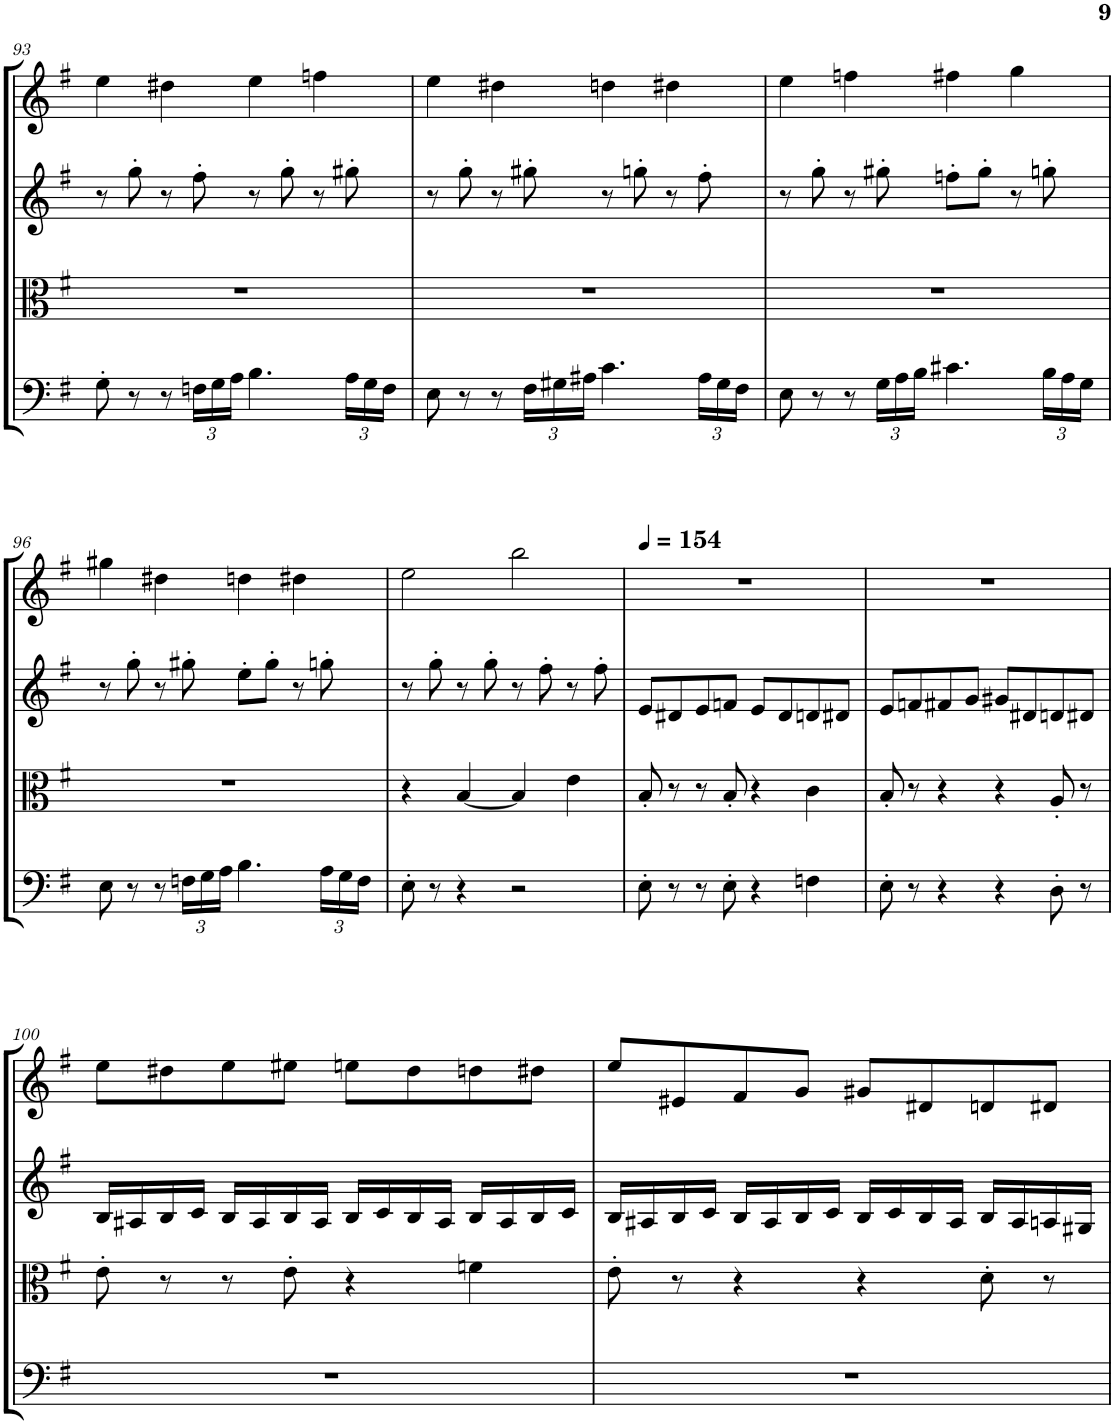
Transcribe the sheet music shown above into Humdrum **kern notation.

**kern	**kern	**kern	**kern
*part4	*part3	*part2	*part1
*staff4	*staff3	*staff2	*staff1
*I"チェロ	*I"ヴィオラ	*I"ヴァイオリン第2	*I"ヴァイオリン第1
!!LO:PB:g=z
*clefF4	*clefC3	*clefG2	*clefG2
*k[f#]	*k[f#]	*k[f#]	*k[f#]
*M4/4	*M4/4	*M4/4	*M4/4
=93	=93	=93	=93
8G'\	1r	8r	4ee\
8r	.	8gg'\	.
8r	.	8r	4dd#X\
*Xbrackettup	*	*	*
24Fn\LL	.	8ff#'\	.
24G\	.	.	.
24A\JJ	.	.	.
4.B\	.	8r	4ee\
.	.	8gg'\	.
.	.	8r	4ffn\
24A\LL	.	8gg#X'\	.
24G\	.	.	.
24F\JJ	.	.	.
=94	=94	=94	=94
8E\	1r	8r	4ee\
8r	.	8gg'\	.
8r	.	8r	4dd#X\
24F#\LL	.	8gg#X'\	.
24G#X\	.	.	.
24A#X\JJ	.	.	.
4.c\	.	8r	4ddn\
.	.	8ggn'\	.
.	.	8r	4dd#X\
24A#\LL	.	8ff#'\	.
24G#\	.	.	.
24F#\JJ	.	.	.
=95	=95	=95	=95
8E\	1r	8r	4ee\
8r	.	8gg'\	.
8r	.	8r	4ffn\
24G\LL	.	8gg#X'\	.
24A\	.	.	.
24B\JJ	.	.	.
4.c#X\	.	8ffn'\L	4ff#X\
.	.	8gg#'\J	.
.	.	8r	4gg\
24B\LL	.	8ggn'\	.
24A\	.	.	.
24G\JJ	.	.	.
!!LO:LB:g=z
=96	=96	=96	=96
8E\	1r	8r	4gg#X\
8r	.	8gg'\	.
8r	.	8r	4dd#X\
24Fn\LL	.	8gg#X'\	.
24G\	.	.	.
24A\JJ	.	.	.
4.B\	.	8ee'\L	4ddn\
.	.	8gg#'\J	.
.	.	8r	4dd#X\
24A\LL	.	8ggn'\	.
24G\	.	.	.
24F\JJ	.	.	.
=97	=97	=97	=97
8E'\	4r	8r	2ee\
8r	.	8gg'\	.
4r	[4B/	8r	.
.	.	8gg'\	.
2r	4B/]	8r	2bb\
.	.	8ff#'\	.
.	4e\	8r	.
.	.	8ff#'\	.
=98	=98	=98	=98
*	*	*	*MM154
8E'\	8B'/	8e/L	1r
8r	8r	8d#X/	.
8r	8r	8e/	.
8E'\	8B'/	8fn/J	.
4r	4r	8e/L	.
.	.	8d#/	.
4Fn\	4c\	8dn/	.
.	.	8d#X/J	.
=99	=99	=99	=99
8E'\	8B'/	8e/L	1r
8r	8r	8fn/	.
4r	4r	8f#X/	.
.	.	8g/J	.
4r	4r	8g#X/L	.
.	.	8d#X/	.
8D'\	8A'/	8dn/	.
8r	8r	8d#X/J	.
!!LO:LB:g=z
=100	=100	=100	=100
1r	8e'\	16B/LL	8ee\L
.	.	16A#X/	.
.	8r	16B/	8dd#X\
.	.	16c/JJ	.
.	8r	16B/LL	8ee\
.	.	16A#/	.
.	8e'\	16B/	8ee#X\J
.	.	16A#/JJ	.
.	4r	16B/LL	8een\L
.	.	16c/	.
.	.	16B/	8dd#\
.	.	16A#/JJ	.
.	4fn\	16B/LL	8ddn\
.	.	16A#/	.
.	.	16B/	8dd#X\J
.	.	16c/JJ	.
=101	=101	=101	=101
1r	8e'\	16B/LL	8ee/L
.	.	16A#X/	.
.	8r	16B/	8e#X/
.	.	16c/JJ	.
.	4r	16B/LL	8f#/
.	.	16A#/	.
.	.	16B/	8g/J
.	.	16c/JJ	.
.	4r	16B/LL	8g#X/L
.	.	16c/	.
.	.	16B/	8d#X/
.	.	16A#/JJ	.
.	8d'\	16B/LL	8dn/
.	.	16A#/	.
.	8r	16An/	8d#X/J
.	.	16G#X/JJ	.
=	=	=	=
*-	*-	*-	*-
